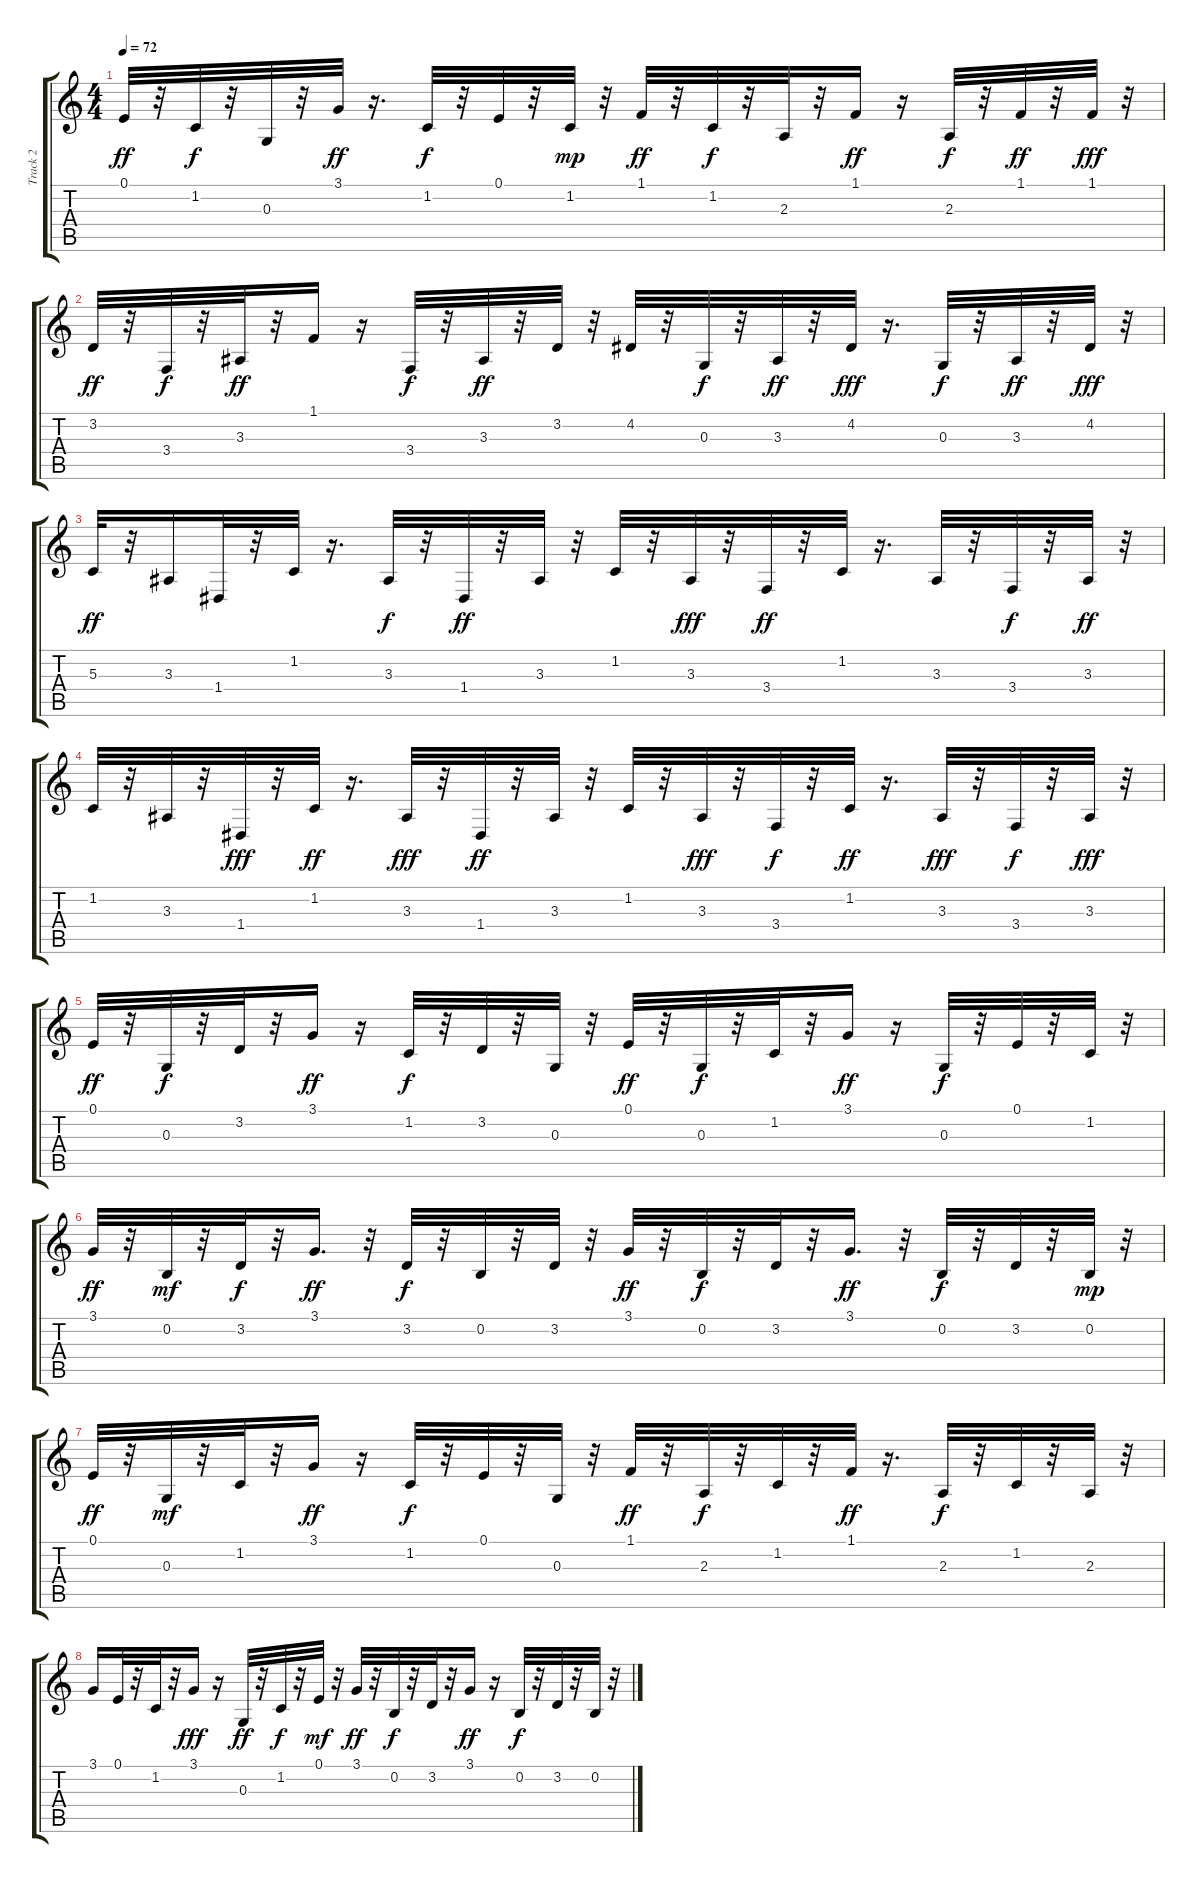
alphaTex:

\track ("Track 2" "Track 2") {instrument fx1rain}
\staff {score tabs}
\tuning (E4 B3 G3 D3 A2 E2) {hide}
\ts (4 4)
\tempo 72
\clef g2
\ks c
0.1.32{dy ff} r.32 1.2.32{dy f} r.32 0.3.32 r.32 3.1.32{dy ff} r.16{d} 1.2.32{dy f} r.32 0.1.32 r.32 1.2.32{dy mp} r.32 1.1.32{dy ff} r.32 1.2.32{dy f} r.32 2.3.32 r.32 1.1.16{dy ff} r.16 2.3.32{dy f} r.32 1.1.32{dy ff} r.32 1.1.32{dy fff} r.32 |
3.2.32{dy ff} r.32 3.4.32{dy f} r.32 3.3.32{dy ff} r.32 1.1.16 r.16 3.4.32{dy f} r.32 3.3.32{dy ff} r.32 3.2.32 r.32 4.2.32 r.32 0.3.32{dy f} r.32 3.3.32{dy ff} r.32 4.2.32{dy fff} r.16{d} 0.3.32{dy f} r.32 3.3.32{dy ff} r.32 4.2.32{dy fff} r.32 |
5.3.32{dy ff} r.32 3.3.16 1.4.32 r.32 1.2.32 r.16{d} 3.3.32{dy f} r.32 1.4.32{dy ff} r.32 3.3.32 r.32 1.2.32 r.32 3.3.32{dy fff} r.32 3.4.32{dy ff} r.32 1.2.32 r.16{d} 3.3.32 r.32 3.4.32{dy f} r.32 3.3.32{dy ff} r.32 |
1.2.32 r.32 3.3.32 r.32 1.4.32{dy fff} r.32 1.2.32{dy ff} r.16{d} 3.3.32{dy fff} r.32 1.4.32{dy ff} r.32 3.3.32 r.32 1.2.32 r.32 3.3.32{dy fff} r.32 3.4.32{dy f} r.32 1.2.32{dy ff} r.16{d} 3.3.32{dy fff} r.32 3.4.32{dy f} r.32 3.3.32{dy fff} r.32 |
0.1.32{dy ff volume 8} r.32 0.3.32{dy f} r.32 3.2.32 r.32 3.1.16{dy ff} r.16 1.2.32{dy f} r.32 3.2.32 r.32 0.3.32 r.32 0.1.32{dy ff} r.32 0.3.32{dy f} r.32 1.2.32 r.32 3.1.16{dy ff} r.16 0.3.32{dy f} r.32 0.1.32 r.32 1.2.32 r.32 |
3.1.32{dy ff} r.32 0.2.32{dy mf} r.32 3.2.32{dy f} r.32 3.1.16{d dy ff} r.32 3.2.32{dy f} r.32 0.2.32 r.32 3.2.32 r.32 3.1.32{dy ff} r.32 0.2.32{dy f} r.32 3.2.32 r.32 3.1.16{d dy ff} r.32 0.2.32{dy f} r.32 3.2.32 r.32 0.2.32{dy mp} r.32 |
0.1.32{dy ff} r.32 0.3.32{dy mf} r.32 1.2.32 r.32 3.1.16{dy ff} r.16 1.2.32{dy f} r.32 0.1.32 r.32 0.3.32 r.32 1.1.32{dy ff} r.32 2.3.32{dy f} r.32 1.2.32 r.32 1.1.32{dy ff} r.16{d} 2.3.32{dy f} r.32 1.2.32 r.32 2.3.32 r.32 |
3.1.16 0.1.32 r.32 1.2.32 r.32 3.1.16{dy fff} r.16 0.3.32{dy ff} r.32 1.2.32{dy f} r.32 0.1.32{dy mf} r.32 3.1.32{dy ff} r.32 0.2.32{dy f} r.32 3.2.32 r.32 3.1.16{dy ff} r.16 0.2.32{dy f} r.32 3.2.32 r.32 0.2.32 r.32
